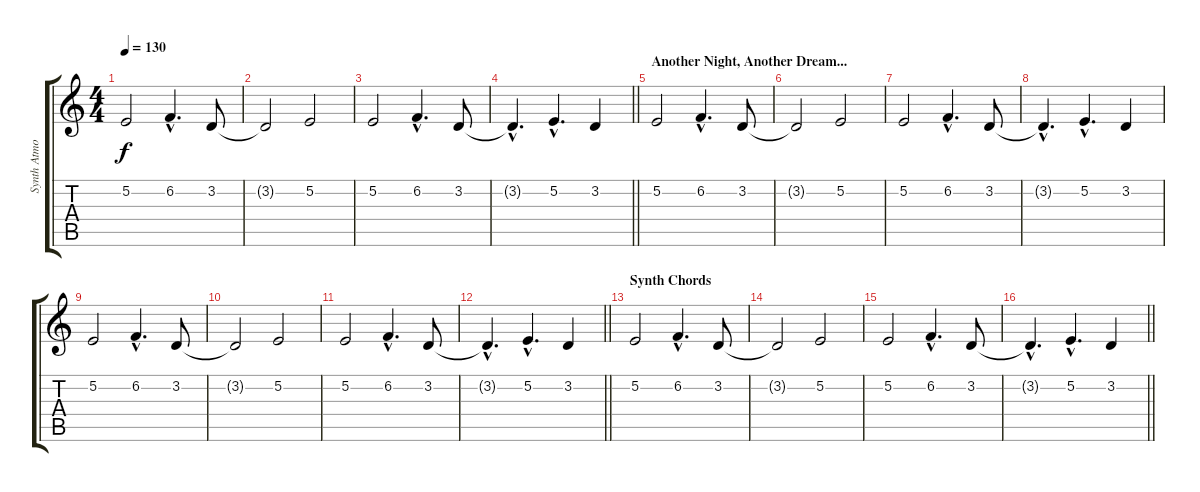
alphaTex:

\track ("Synth Atmosphere" "Synth Atmo") {instrument pad2warm}
\staff {score tabs}
\tuning (E4 B3 G3 D3 A2 E2) {hide}
\ts (4 4)
\tempo 130
\clef g2
\ks c
5.2.2{dy f} 6.2{hac}.4{d} 3.2.8 |
3.2{t}.2 5.2.2 |
5.2.2 6.2{hac}.4{d} 3.2.8 |
\barLineRight lightlight
3.2{hac t}.4{d} 5.2{hac}.4{d} 3.2.4 |
\section ("" "Another Night, Another Dream...")
5.2.2 6.2{hac}.4{d} 3.2.8 |
3.2{t}.2 5.2.2 |
5.2.2 6.2{hac}.4{d} 3.2.8 |
3.2{hac t}.4{d} 5.2{hac}.4{d} 3.2.4 |
5.2.2 6.2{hac}.4{d} 3.2.8 |
3.2{t}.2 5.2.2 |
5.2.2 6.2{hac}.4{d} 3.2.8 |
\barLineRight lightlight
3.2{hac t}.4{d} 5.2{hac}.4{d} 3.2.4 |
\section ("" "Synth Chords")
5.2.2 6.2{hac}.4{d} 3.2.8 |
3.2{t}.2 5.2.2 |
5.2.2 6.2{hac}.4{d} 3.2.8 |
\barLineRight lightlight
3.2{hac t}.4{d} 5.2{hac}.4{d} 3.2.4
